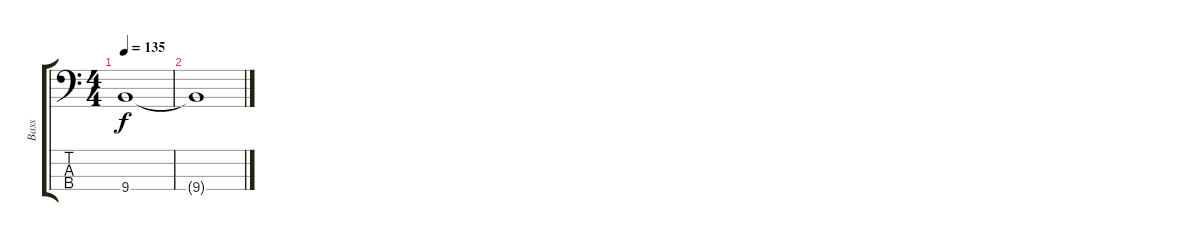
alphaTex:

\track ("Bass" "Bass") {instrument electricbassfinger}
\staff {score tabs}
\tuning (G2 D2 A1 D1) {hide}
\ts (4 4)
\tempo 135
\clef f4
\ks c
9.4{t}.1{dy f} |
9.4{t}.1
